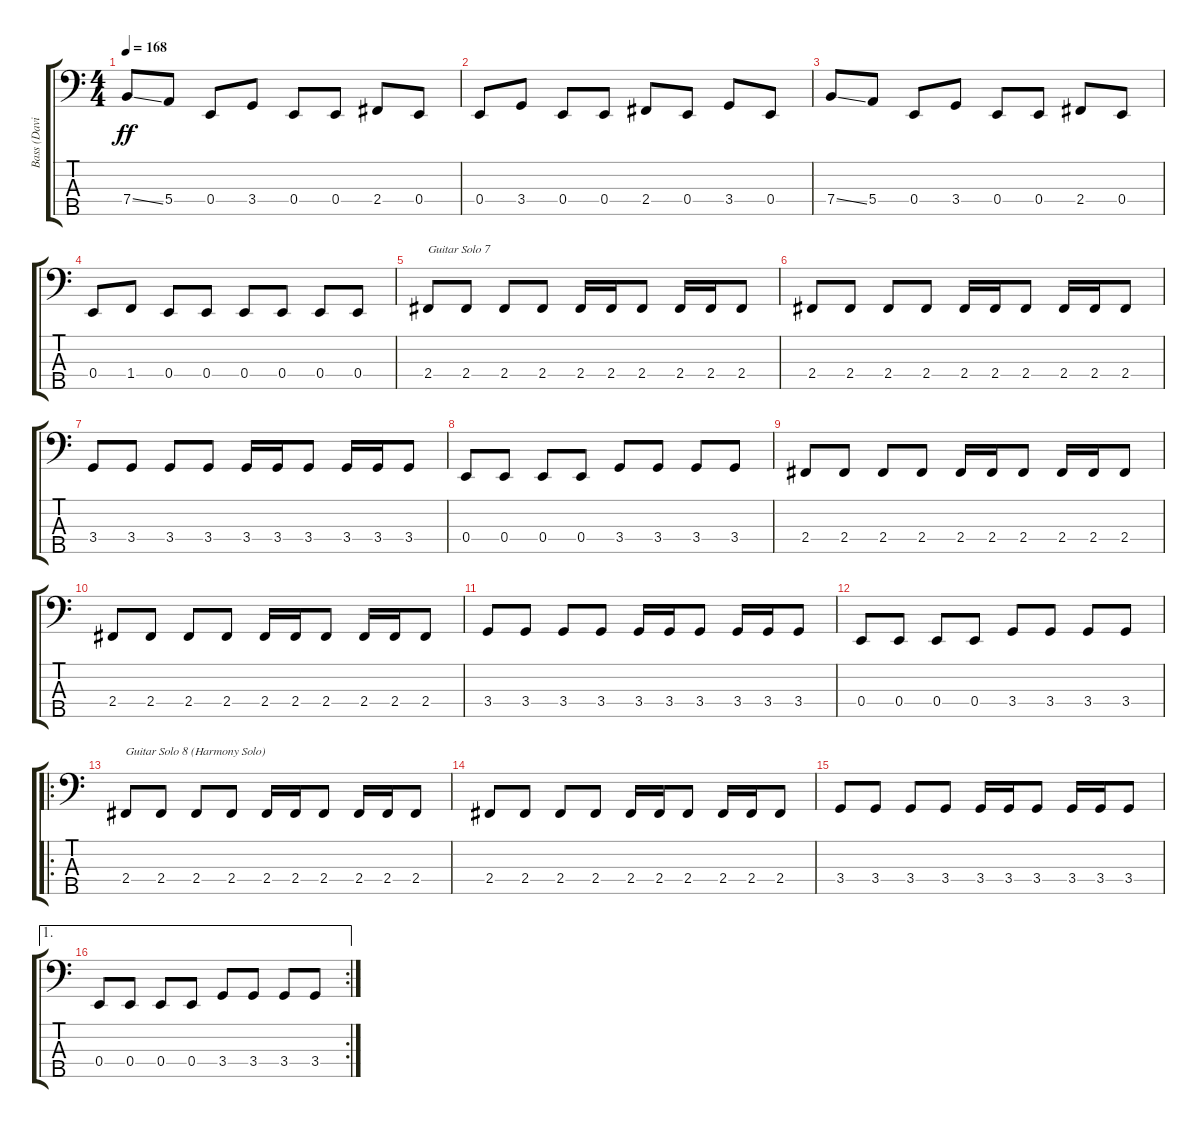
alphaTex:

\track ("Bass (David Ellefson)" "Bass (Davi") {instrument electricbasspick}
\staff {score tabs}
\tuning (G2 D2 A1 E1 B0) {hide}
\ts (4 4)
\tempo 168
\clef f4
\ks c
7.4{ss}.8{dy ff} 5.4.8 0.4.8 3.4.8 0.4.8 0.4.8 2.4.8 0.4.8 |
0.4.8 3.4.8 0.4.8 0.4.8 2.4.8 0.4.8 3.4.8 0.4.8 |
7.4{ss}.8 5.4.8 0.4.8 3.4.8 0.4.8 0.4.8 2.4.8 0.4.8 |
0.4.8 1.4.8 0.4.8 0.4.8 0.4.8 0.4.8 0.4.8 0.4.8 |
2.4.8{txt "Guitar Solo 7"} 2.4.8 2.4.8 2.4.8 2.4.16 2.4.16 2.4.8 2.4.16 2.4.16 2.4.8 |
2.4.8 2.4.8 2.4.8 2.4.8 2.4.16 2.4.16 2.4.8 2.4.16 2.4.16 2.4.8 |
3.4.8 3.4.8 3.4.8 3.4.8 3.4.16 3.4.16 3.4.8 3.4.16 3.4.16 3.4.8 |
0.4.8 0.4.8 0.4.8 0.4.8 3.4.8 3.4.8 3.4.8 3.4.8 |
2.4.8 2.4.8 2.4.8 2.4.8 2.4.16 2.4.16 2.4.8 2.4.16 2.4.16 2.4.8 |
2.4.8 2.4.8 2.4.8 2.4.8 2.4.16 2.4.16 2.4.8 2.4.16 2.4.16 2.4.8 |
3.4.8 3.4.8 3.4.8 3.4.8 3.4.16 3.4.16 3.4.8 3.4.16 3.4.16 3.4.8 |
0.4.8 0.4.8 0.4.8 0.4.8 3.4.8 3.4.8 3.4.8 3.4.8 |
\ro
2.4.8{txt "Guitar Solo 8 (Harmony Solo)"} 2.4.8 2.4.8 2.4.8 2.4.16 2.4.16 2.4.8 2.4.16 2.4.16 2.4.8 |
2.4.8 2.4.8 2.4.8 2.4.8 2.4.16 2.4.16 2.4.8 2.4.16 2.4.16 2.4.8 |
3.4.8 3.4.8 3.4.8 3.4.8 3.4.16 3.4.16 3.4.8 3.4.16 3.4.16 3.4.8 |
\ae 1
\rc 2
0.4.8 0.4.8 0.4.8 0.4.8 3.4.8 3.4.8 3.4.8 3.4.8
